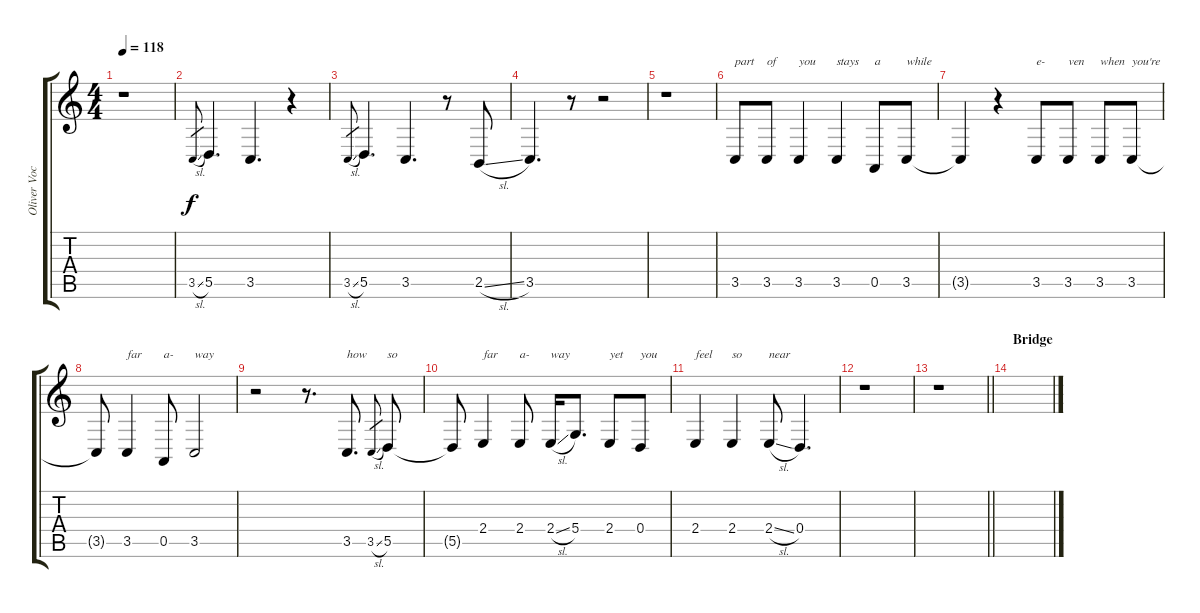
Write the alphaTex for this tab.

\track ("Oliver Vocals" "Oliver Voc") {instrument lead6voice}
\staff {score tabs}
\tuning (E4 B3 G3 D3 A2 E2) {hide}
\ts (4 4)
\tempo 118
\clef g2
\ks c
r.1{dy f} |
3.5{sl}.8{gr} 5.5.4{d} 3.5.4{d} r.4 |
3.5{sl}.8{gr} 5.5.4{d} 3.5.4{d} r.8 2.5{sl}.8 |
3.5.4{d} r.8 r.2 |
r.1 |
3.5.8{txt "part" volume 13} 3.5.8{txt "of"} 3.5.4{txt "you"} 3.5.4{txt "stays"} 0.5.8{txt "a"} 3.5.8{txt "while"} |
3.5{t}.4 r.4 3.5.8{txt "e-"} 3.5.8{txt "ven"} 3.5.8{txt "when"} 3.5.8{txt "you're"} |
3.5{t}.8 3.5.4{txt "far"} 0.5.8{txt "a-"} 3.5.2{txt "way"} |
r.2 r.8{d} 3.5.8{d txt "how"} 3.5{sl}.8{gr} 5.5.8{txt "so"} |
5.5{t}.8 2.4.4{txt "far"} 2.4.8{txt "a-"} 2.4{sl}.16{txt "way"} 5.4.8{d} 2.4.8{txt "yet"} 0.4.8{txt "you"} |
2.4.4{txt "feel"} 2.4.4{txt "so"} 2.4{sl}.8{txt "near"} 0.4.4{d} |
r.1 |
\barLineRight lightlight
r.1 |
\section ("" "Bridge")
